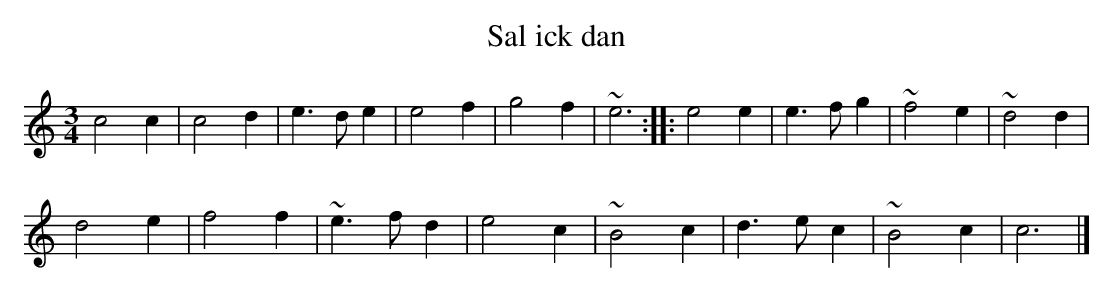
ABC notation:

X:1
T:Sal ick dan
M:3/4
K:Cmaj
c4c2|c4d2|e3de2|e4f2|g4f2|~e6:||:e4e2|e3fg2|~f4e2|~d4d2|
d4e2|f4f2|~e3fd2|e4c2|~B4c2|d3ec2|~B4c2|c6|]
